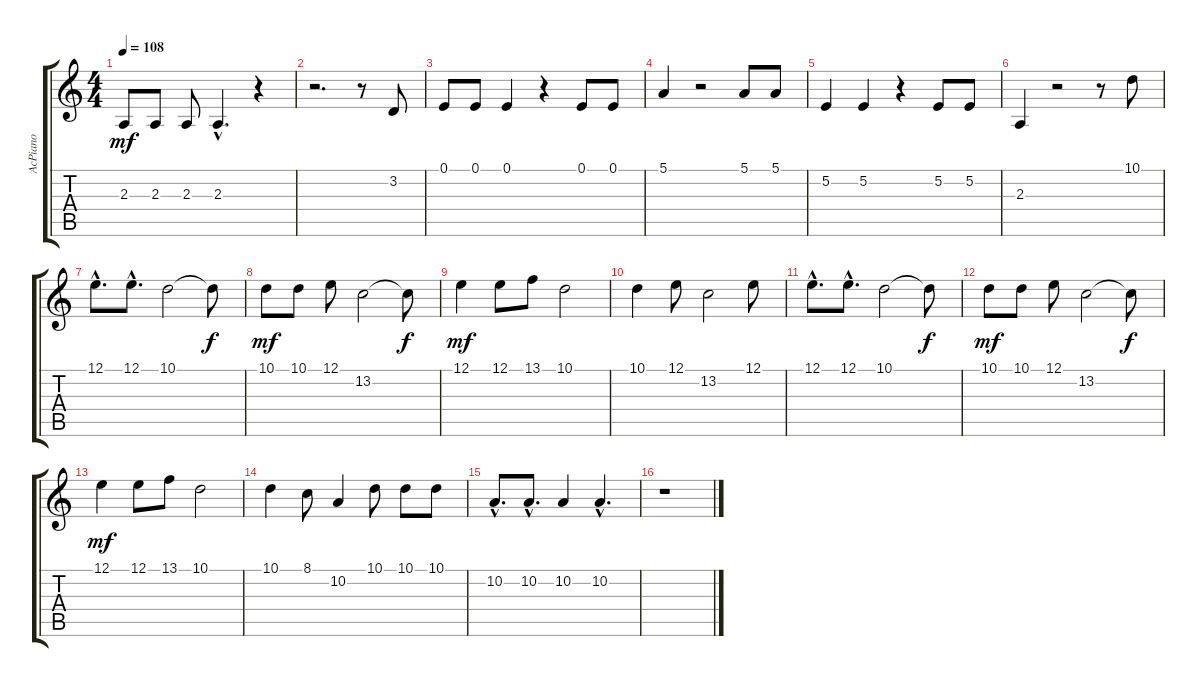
\track ("AcPiano" "AcPiano") {instrument acousticgrandpiano}
\staff {score tabs}
\tuning (E4 B3 G3 D3 A2 E2) {hide}
\ts (4 4)
\tempo 108
\clef g2
\ks c
2.3.8{dy mf} 2.3.8 2.3.8 2.3{hac}.4{d} r.4 |
r.2{d} r.8 3.2.8 |
0.1.8 0.1.8 0.1.4 r.4 0.1.8 0.1.8 |
5.1.4 r.2 5.1.8 5.1.8 |
5.2.4 5.2.4 r.4 5.2.8 5.2.8 |
2.3.4 r.2 r.8 10.1.8 |
12.1{hac}.8{d} 12.1{hac}.8{d} 10.1.2 10.1{t}.8{dy f} |
10.1.8{dy mf} 10.1.8 12.1.8 13.2.2 13.2{t}.8{dy f} |
12.1.4{dy mf} 12.1.8 13.1.8 10.1.2 |
10.1.4 12.1.8 13.2.2 12.1.8 |
12.1{hac}.8{d} 12.1{hac}.8{d} 10.1.2 10.1{t}.8{dy f} |
10.1.8{dy mf} 10.1.8 12.1.8 13.2.2 13.2{t}.8{dy f} |
12.1.4{dy mf} 12.1.8 13.1.8 10.1.2 |
10.1.4 8.1.8 10.2.4 10.1.8 10.1.8 10.1.8 |
10.2{hac}.8{d} 10.2{hac}.8{d} 10.2.4 10.2{hac}.4{d} |
r.1
